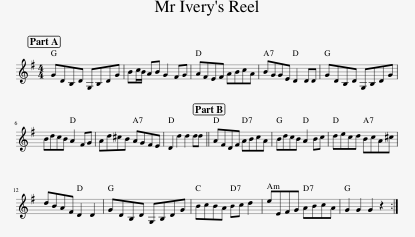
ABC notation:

X:1
L:1/8
M:4/4
I:linebreak $
K:G
V:1 treble
V:1
 GDB,D G,B,DG | Bc/B/ AB G2 FG | AFEF ABcA | BGGE D2 DD | GDB,D G,B,DG |$ %5
 BdcB A2 FG | Ad^cB AGFE | D2 d2 d2 dd || AFDF ABcA | BdcB A2 Bc | %10
 decd BcA^c |$ dBAF D2 D2 | GDB,D G,B,DG | BcBA Bc d2 | eEFG ABcA | %15
 G2 G2 G2 z2 :| %16
